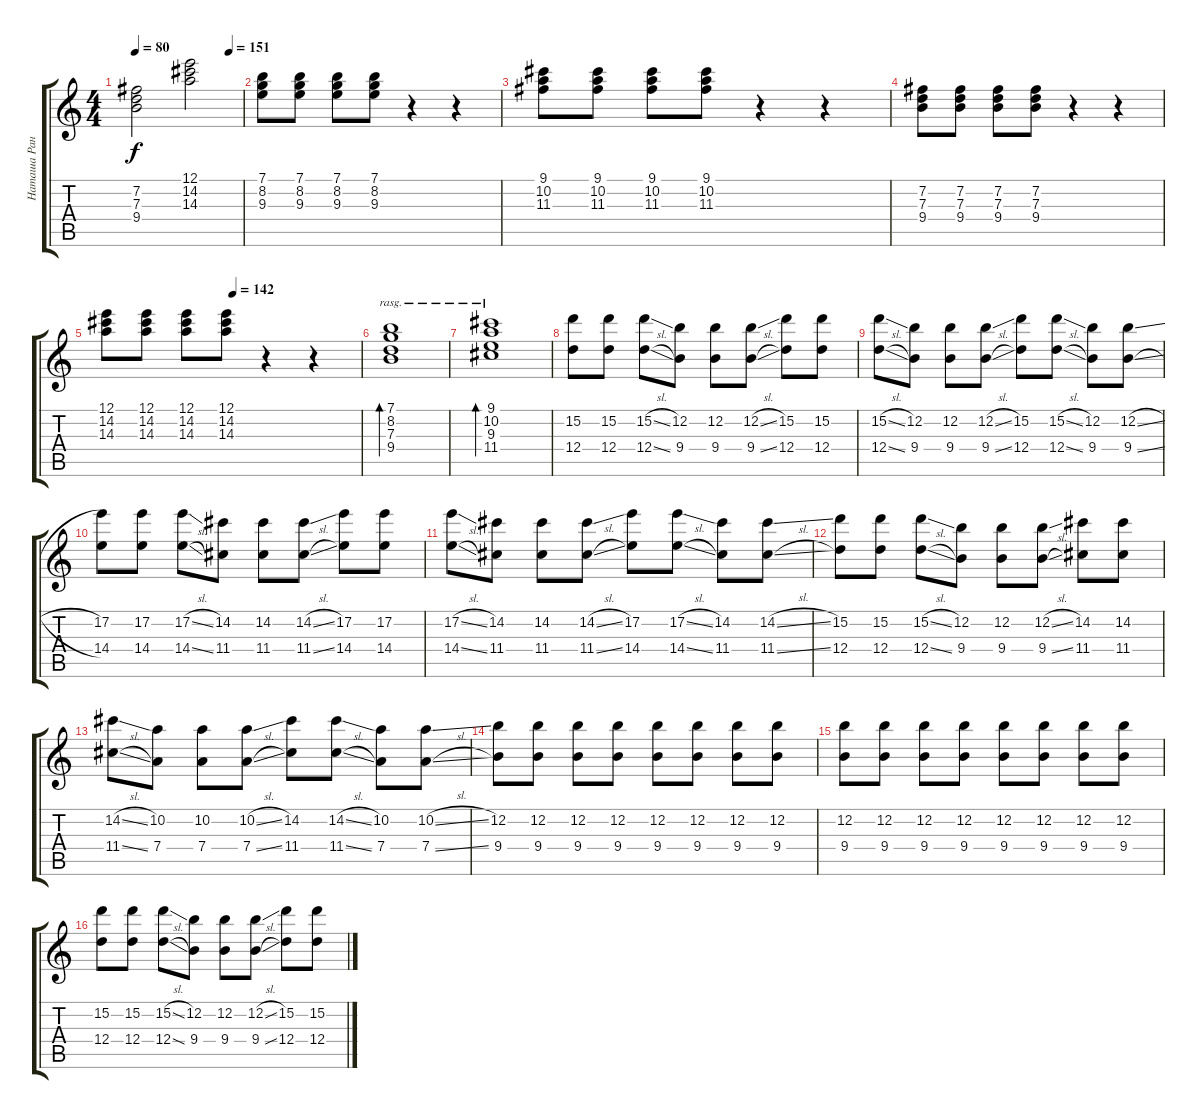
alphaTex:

\track ("Наташа Ранетка" "Наташа Ран") {instrument electricguitarclean}
\staff {score tabs}
\tuning (E4 B3 G3 D3 A2 E2) {hide}
\ts (4 4)
\tempo 80
\tempo (151 0.875)
\clef g2
\ks c
(7.2 7.3 9.4).2{dy f} (12.1 14.2 14.3).2 |
(7.1 8.2 9.3).8{instrument electricguitarclean} (7.1 8.2 9.3).8 (7.1 8.2 9.3).8 (7.1 8.2 9.3).8 r.4 r.4 |
(9.1 10.2 11.3).8 (9.1 10.2 11.3).8 (9.1 10.2 11.3).8 (9.1 10.2 11.3).8 r.4 r.4 |
(7.2 7.3 9.4).8 (7.2 7.3 9.4).8 (7.2 7.3 9.4).8 (7.2 7.3 9.4).8 r.4 r.4 |
\tempo (142 0.5)
(12.1 14.2 14.3).8 (12.1 14.2 14.3).8 (12.1 14.2 14.3).8 (12.1 14.2 14.3).8 r.4 r.4 |
(7.1 8.2 7.3 9.4).1{bd 480 rasg ii instrument electricguitarclean} |
(9.1 10.2 9.3 11.4).1{bd 480 rasg ii} |
(15.2 12.4).8{volume 16 instrument electricguitarclean} (15.2 12.4).8 (15.2{sl} 12.4{sl}).8 (12.2 9.4).8 (12.2 9.4).8 (12.2{sl} 9.4{sl}).8 (15.2 12.4).8 (15.2 12.4).8 |
(15.2{sl} 12.4{sl}).8 (12.2 9.4).8 (12.2 9.4).8 (12.2{sl} 9.4{sl}).8 (15.2 12.4).8 (15.2{sl} 12.4{sl}).8 (12.2 9.4).8 (12.2{sl} 9.4{sl}).8 |
(17.2 14.4).8 (17.2 14.4).8 (17.2{sl} 14.4{sl}).8 (14.2 11.4).8 (14.2 11.4).8 (14.2{sl} 11.4{sl}).8 (17.2 14.4).8 (17.2 14.4).8 |
(17.2{sl} 14.4{sl}).8 (14.2 11.4).8 (14.2 11.4).8 (14.2{sl} 11.4{sl}).8 (17.2 14.4).8 (17.2{sl} 14.4{sl}).8 (14.2 11.4).8 (14.2{sl} 11.4{sl}).8 |
(15.2 12.4).8 (15.2 12.4).8 (15.2{sl} 12.4{sl}).8 (12.2 9.4).8 (12.2 9.4).8 (12.2{sl} 9.4{sl}).8 (14.2 11.4).8 (14.2 11.4).8 |
(14.2{sl} 11.4{sl}).8 (10.2 7.4).8 (10.2 7.4).8 (10.2{sl} 7.4{sl}).8 (14.2 11.4).8 (14.2{sl} 11.4{sl}).8 (10.2 7.4).8 (10.2{sl} 7.4{sl}).8 |
(12.2 9.4).8 (12.2 9.4).8 (12.2 9.4).8 (12.2 9.4).8 (12.2 9.4).8 (12.2 9.4).8 (12.2 9.4).8 (12.2 9.4).8 |
(12.2 9.4).8 (12.2 9.4).8 (12.2 9.4).8 (12.2 9.4).8 (12.2 9.4).8 (12.2 9.4).8 (12.2 9.4).8 (12.2 9.4).8 |
(15.2 12.4).8 (15.2 12.4).8 (15.2{sl} 12.4{sl}).8 (12.2 9.4).8 (12.2 9.4).8 (12.2{sl} 9.4{sl}).8 (15.2 12.4).8 (15.2 12.4).8
